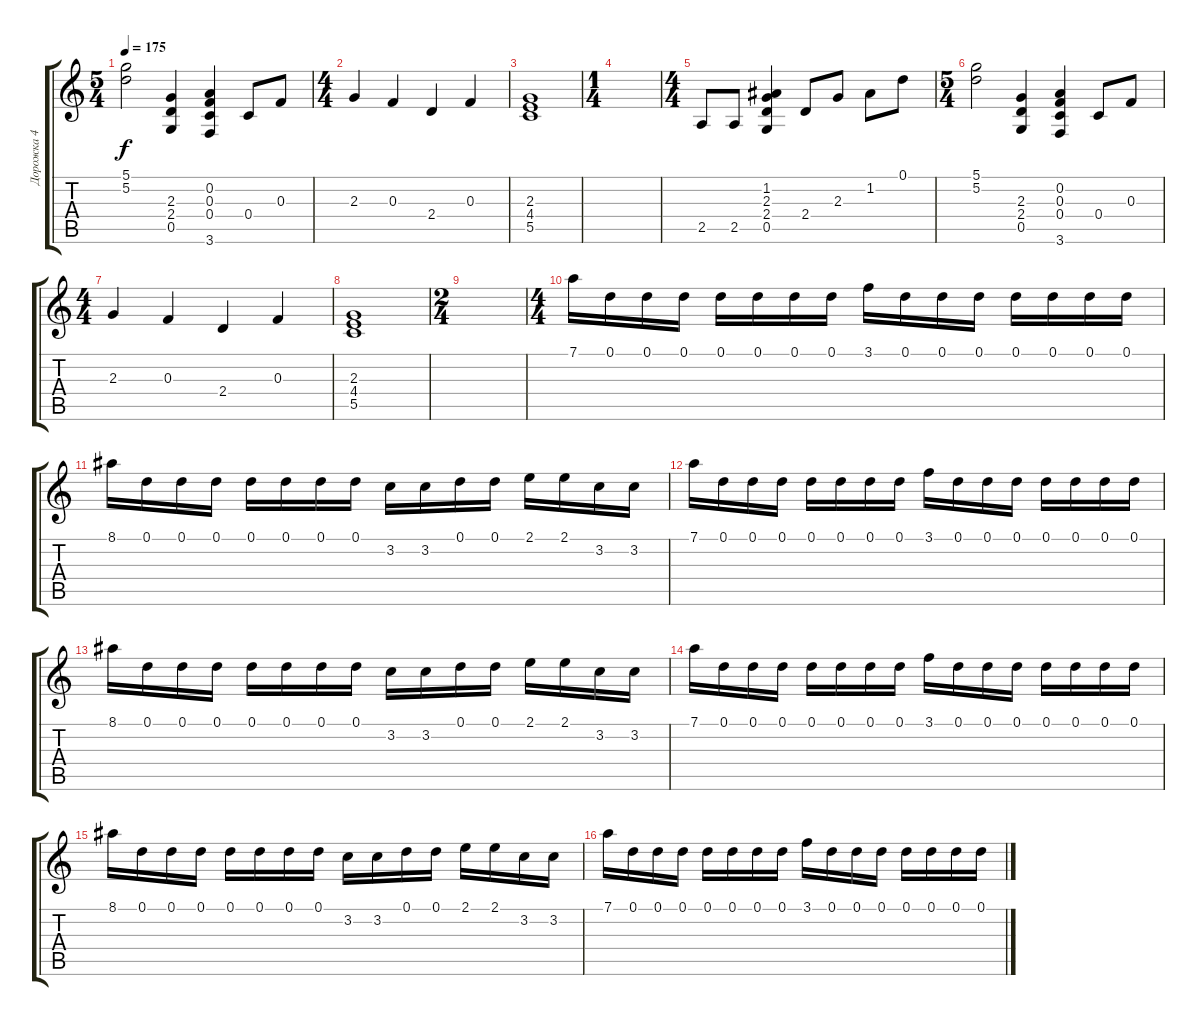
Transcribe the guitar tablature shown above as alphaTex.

\track ("Дорожка 4" "Дорожка 4") {instrument distortionguitar}
\staff {score tabs}
\tuning (D4 A3 F3 C3 G2 D2) {hide}
\ts (5 4)
\tempo 175
\clef g2
\ks c
(5.1 5.2).2{dy f} (2.3 2.4 0.5).4 (0.2 0.3 0.4 3.6).4 0.4.8 0.3.8 |
\ts (4 4)
2.3.4 0.3.4 2.4.4 0.3.4 |
(2.3 4.4 5.5).1 |
\ts (1 4)
|
\ts (4 4)
2.5.8 2.5.8 (1.2 2.3 2.4 0.5).4 2.4.8 2.3.8 1.2.8 0.1.8 |
\ts (5 4)
(5.1 5.2).2 (2.3 2.4 0.5).4 (0.2 0.3 0.4 3.6).4 0.4.8 0.3.8 |
\ts (4 4)
2.3.4 0.3.4 2.4.4 0.3.4 |
(2.3 4.4 5.5).1 |
\ts (2 4)
|
\ts (4 4)
7.1.16 0.1.16 0.1.16 0.1.16 0.1.16 0.1.16 0.1.16 0.1.16 3.1.16 0.1.16 0.1.16 0.1.16 0.1.16 0.1.16 0.1.16 0.1.16 |
8.1.16 0.1.16 0.1.16 0.1.16 0.1.16 0.1.16 0.1.16 0.1.16 3.2.16 3.2.16 0.1.16 0.1.16 2.1.16 2.1.16 3.2.16 3.2.16 |
7.1.16 0.1.16 0.1.16 0.1.16 0.1.16 0.1.16 0.1.16 0.1.16 3.1.16 0.1.16 0.1.16 0.1.16 0.1.16 0.1.16 0.1.16 0.1.16 |
8.1.16 0.1.16 0.1.16 0.1.16 0.1.16 0.1.16 0.1.16 0.1.16 3.2.16 3.2.16 0.1.16 0.1.16 2.1.16 2.1.16 3.2.16 3.2.16 |
7.1.16 0.1.16 0.1.16 0.1.16 0.1.16 0.1.16 0.1.16 0.1.16 3.1.16 0.1.16 0.1.16 0.1.16 0.1.16 0.1.16 0.1.16 0.1.16 |
8.1.16 0.1.16 0.1.16 0.1.16 0.1.16 0.1.16 0.1.16 0.1.16 3.2.16 3.2.16 0.1.16 0.1.16 2.1.16 2.1.16 3.2.16 3.2.16 |
7.1.16 0.1.16 0.1.16 0.1.16 0.1.16 0.1.16 0.1.16 0.1.16 3.1.16 0.1.16 0.1.16 0.1.16 0.1.16 0.1.16 0.1.16 0.1.16
